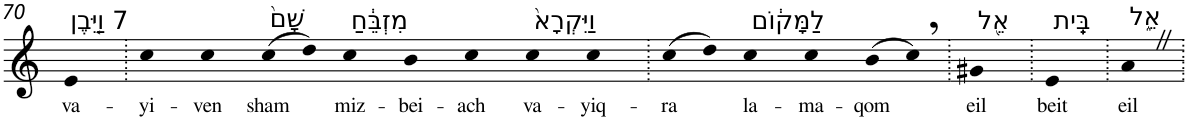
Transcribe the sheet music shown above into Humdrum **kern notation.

**kern	**text
*part1	*part1
*staff1	*staff1
*I"Piano	*
*I'Pno	*
!!LO:PB:g=z
*clefG2	*
*k[]	*
=70	=70
!LO:TX:a:t=7 וַיִּ֤בֶן	!
!	!LO:LY:b
4e	va-
=71.	=71.
!	!LO:LY:b
4cc	-yi-
!	!LO:LY:b
4cc	-ven
!LO:TX:a:t=שָׁם֙	!
!	!LO:LY:b
(>8cc	sham
8dd)	.
!LO:TX:a:t=מִזְבֵּ֔חַ	!
!	!LO:LY:b
4cc	miz-
!	!LO:LY:b
4b	-bei-
!	!LO:LY:b
4cc	-ach
!LO:TX:a:t=וַיִּקְרָא֙	!
!	!LO:LY:b
4cc	va-
!	!LO:LY:b
4cc	-yiq-
=72.	=72.
!	!LO:LY:b
(>8cc	-ra
8dd)	.
!LO:TX:a:t=לַמָּק֔וֹם	!
!	!LO:LY:b
4cc	la-
!	!LO:LY:b
4cc	-ma-
!	!LO:LY:b
(>8b	-qom
8cc,)	.
=73.	=73.
!LO:TX:a:t=אֵ֖ל	!
!	!LO:LY:b
4g#X	eil
=74.	=74.
!LO:TX:a:t=בֵּֽית	!
!	!LO:LY:b
4e	beit
=75.	=75.
!LO:TX:a:t=אֵ֑ל	!
!	!LO:LY:b
4aZ	eil
=.	=.
*-	*-
